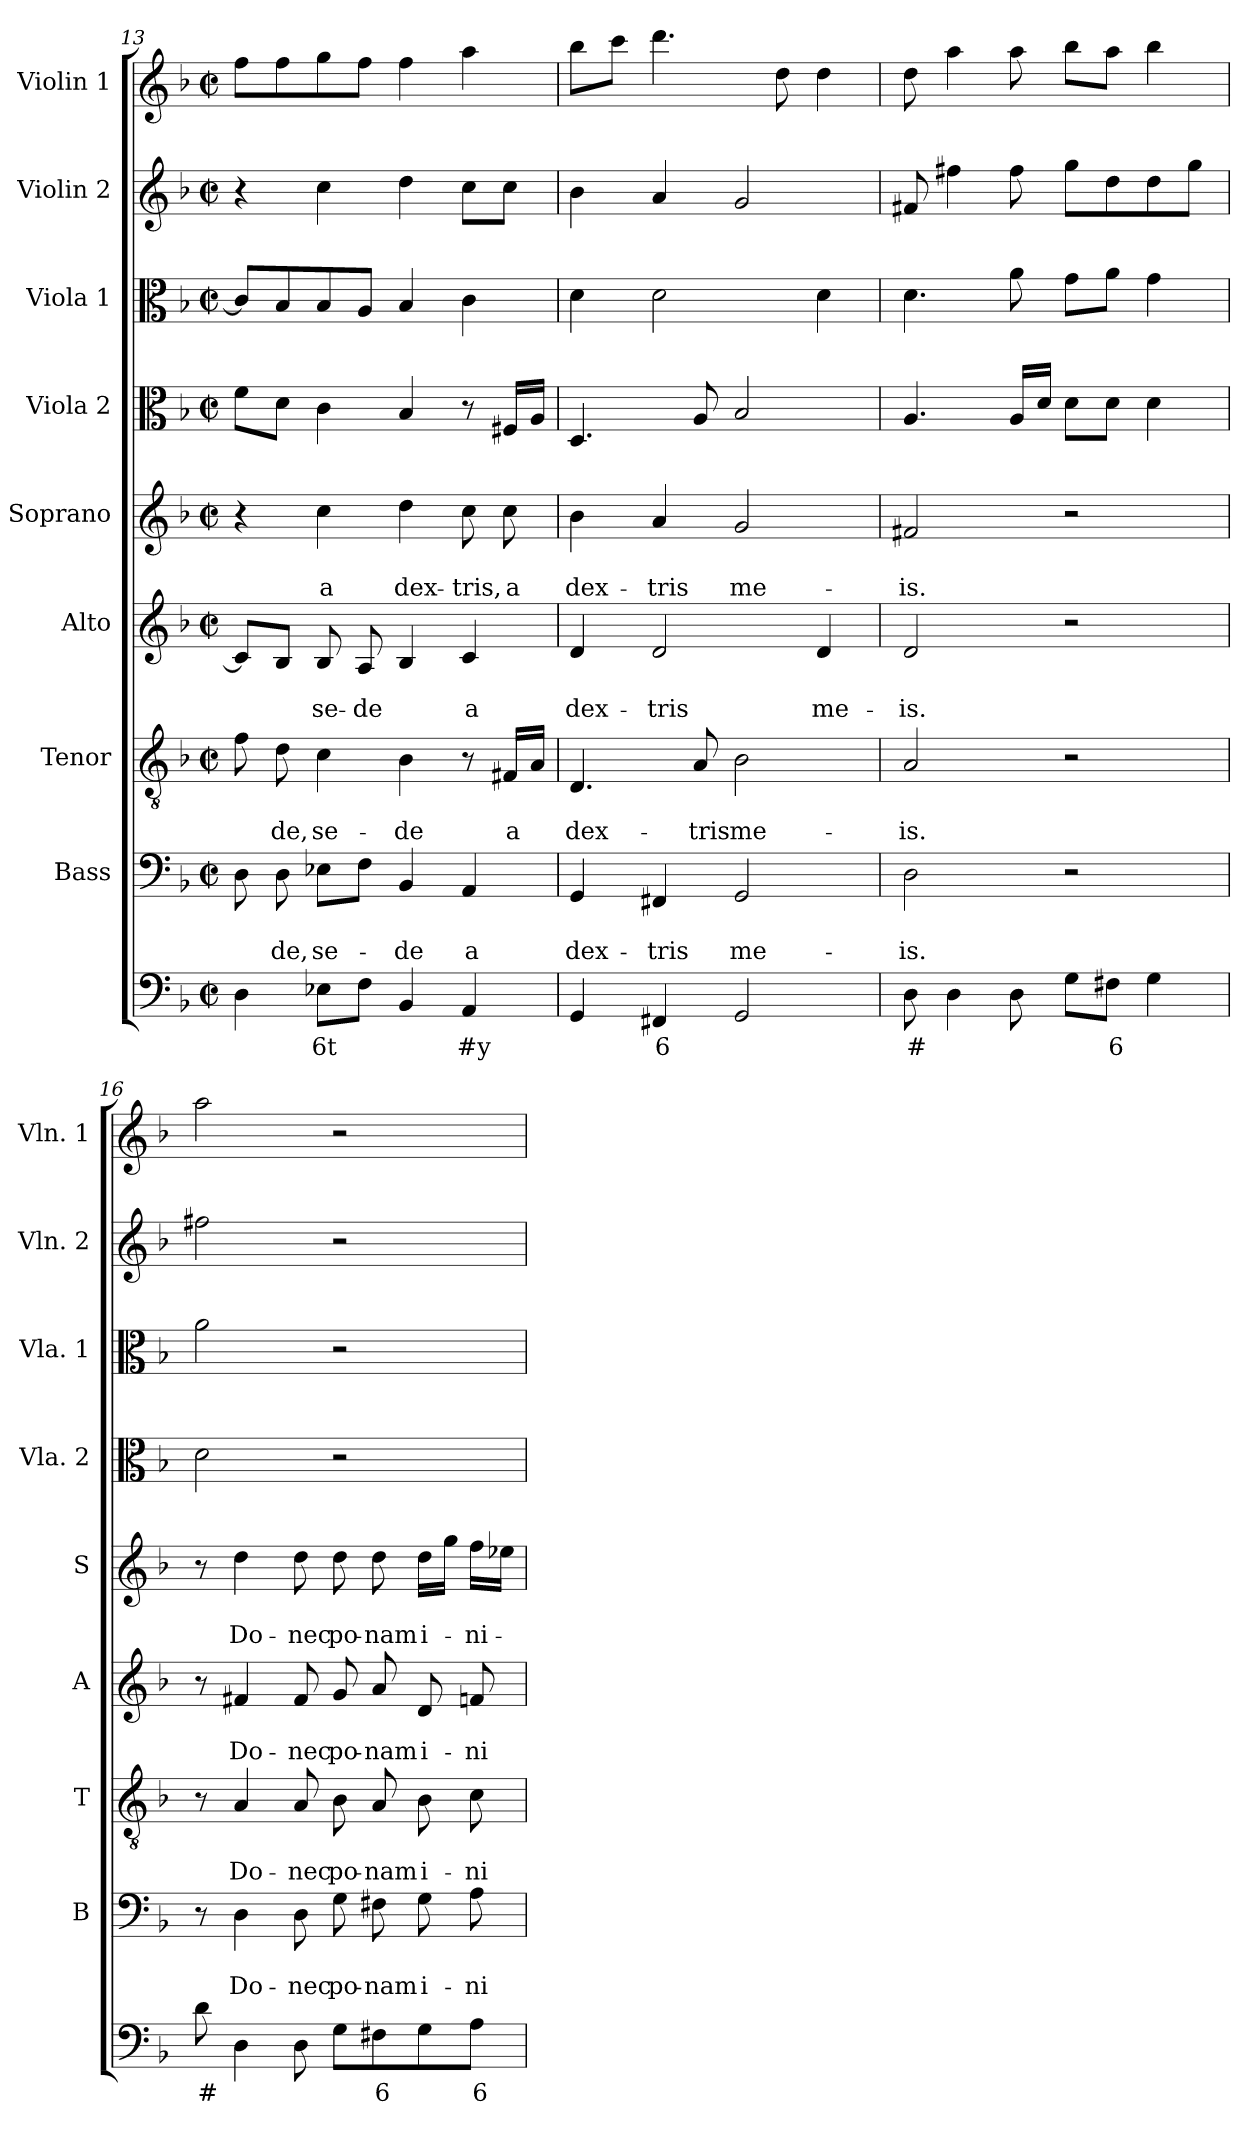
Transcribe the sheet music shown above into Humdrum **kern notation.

**kern	**text	**kern	**text	**text	**kern	**text	**text	**kern	**text	**text	**kern	**text	**text	**kern	**kern	**kern	**kern
*part9	*part9	*part8	*part8	*part8	*part7	*part7	*part7	*part6	*part6	*part6	*part5	*part5	*part5	*part4	*part3	*part2	*part1
*staff9	*staff9	*staff8	*staff8	*staff8	*staff7	*staff7	*staff7	*staff6	*staff6	*staff6	*staff5	*staff5	*staff5	*staff4	*staff3	*staff2	*staff1
*	*	*I"Bass	*	*	*I"Tenor	*	*	*I"Alto	*	*	*I"Soprano	*	*	*I"Viola 2	*I"Viola 1	*I"Violin 2	*I"Violin 1
*	*	*I'B	*	*	*I'T	*	*	*I'A	*	*	*I'S	*	*	*I'Vla. 2	*I'Vla. 1	*I'Vln. 2	*I'Vln. 1
!!LO:PB:g=z
*clefF4	*	*clefF4	*	*	*clefGv2	*	*	*clefG2	*	*	*clefG2	*	*	*clefC3	*clefC3	*clefG2	*clefG2
*k[b-]	*	*k[b-]	*	*	*k[b-]	*	*	*k[b-]	*	*	*k[b-]	*	*	*k[b-]	*k[b-]	*k[b-]	*k[b-]
*F:	*	*F:	*	*	*F:	*	*	*F:	*	*	*F:	*	*	*F:	*F:	*F:	*F:
*M2/2	*	*M2/2	*	*	*M2/2	*	*	*M2/2	*	*	*M2/2	*	*	*M2/2	*M2/2	*M2/2	*M2/2
*met(c|)	*	*met(c|)	*	*	*met(c|)	*	*	*met(c|)	*	*	*met(c|)	*	*	*met(c|)	*met(c|)	*met(c|)	*met(c|)
=13	=13	=13	=13	=13	=13	=13	=13	=13	=13	=13	=13	=13	=13	=13	=13	=13	=13
*^	*	*	*	*	*	*	*	*	*	*	*	*	*	*	*	*	*
4D\	8ryy	.	8D\	.	.	8f\	.	.	8c/L]	.	.	4r	.	.	8f\L	8c/L]	4r	8ff\L
!	!	!	!	!	!LO:LY:b	!	!	!LO:LY:b	!	!	!	!	!	!	!	!	!	!
.	8ryy	.	8D\	.	-de,	8d\	.	-de,	8B-/J	.	.	.	.	.	8d\J	8B-/	.	8ff\
!	!	!LO:LY:b	!	!	!LO:LY:b	!	!	!LO:LY:b	!	!	!LO:LY:b	!	!	!LO:LY:b	!	!	!	!
8E-X\L	4ryy	6t	8E-X\L	.	se-	4c\	.	se-	8B-/	.	se-	4cc\	.	a	4c\	8B-/	4cc\	8gg\
!	!	!	!	!	!	!	!	!	!	!	!LO:LY:b	!	!	!	!	!	!	!
8F\J	.	.	8F\J	.	.	.	.	.	8A/	.	-de	.	.	.	.	8A/J	.	8ff\J
!	!	!	!	!	!LO:LY:b	!	!	!LO:LY:b	!	!	!	!	!	!LO:LY:b	!	!	!	!
4BB-/	2ryy	.	4BB-/	.	-de	4B-\	.	-de	4B-/	.	.	4dd\	.	dex-	4B-/	4B-/	4dd\	4ff\
!	!	!LO:LY:b	!	!	!LO:LY:b	!	!	!	!	!	!LO:LY:b	!	!	!LO:LY:b	!	!	!	!
4AA/	.	#y	4AA/	.	a	8r	.	.	4c/	.	a	8cc\	.	-tris,	8r	4c\	8cc\L	4aa\
!	!	!	!	!	!	!	!	!LO:LY:b	!	!	!	!	!	!LO:LY:b	!	!	!	!
.	.	.	.	.	.	16F#X/LL	.	a	.	.	.	8cc\	.	a	16F#X/LL	.	8cc\J	.
.	.	.	.	.	.	16A/JJ	.	.	.	.	.	.	.	.	16A/JJ	.	.	.
*v	*v	*	*	*	*	*	*	*	*	*	*	*	*	*	*	*	*	*
=14	=14	=14	=14	=14	=14	=14	=14	=14	=14	=14	=14	=14	=14	=14	=14	=14	=14
!	!	!	!	!LO:LY:b	!	!	!LO:LY:b	!	!	!LO:LY:b	!	!	!LO:LY:b	!	!	!	!
4GG/	.	4GG/	.	dex-	4.D/	.	dex-	4d/	.	dex-	4b-\	.	dex-	4.D/	4d\	4b-\	8bb-\L
.	.	.	.	.	.	.	.	.	.	.	.	.	.	.	.	.	8ccc\J
!	!LO:LY:b	!	!	!LO:LY:b	!	!	!	!	!	!LO:LY:b	!	!	!LO:LY:b	!	!	!	!
4FF#X/	6	4FF#X/	.	-tris	.	.	.	2d/	.	-tris	4a/	.	-tris	.	2d\	4a/	4.ddd\
!	!	!	!	!	!	!	!LO:LY:b	!	!	!	!	!	!	!	!	!	!
.	.	.	.	.	8A/	.	-tris	.	.	.	.	.	.	8A/	.	.	.
!	!	!	!	!LO:LY:b	!	!	!LO:LY:b	!	!	!	!	!	!LO:LY:b	!	!	!	!
2GG/	.	2GG/	.	me-	2B-\	.	me-	.	.	.	2g/	.	me-	2B-/	.	2g/	.
.	.	.	.	.	.	.	.	.	.	.	.	.	.	.	.	.	8dd\
!	!	!	!	!	!	!	!	!	!	!LO:LY:b	!	!	!	!	!	!	!
.	.	.	.	.	.	.	.	4d/	.	me-	.	.	.	.	4d\	.	4dd\
=15	=15	=15	=15	=15	=15	=15	=15	=15	=15	=15	=15	=15	=15	=15	=15	=15	=15
!	!LO:LY:b	!	!	!LO:LY:b	!	!	!LO:LY:b	!	!	!LO:LY:b	!	!	!LO:LY:b	!	!	!	!
8D\	#	2D\	.	-is.	2A/	.	-is.	2d/	.	-is.	2f#X/	.	-is.	4.A/	4.d\	8f#X/	8dd\
4D\	.	.	.	.	.	.	.	.	.	.	.	.	.	.	.	4ff#X\	4aa\
8D\	.	.	.	.	.	.	.	.	.	.	.	.	.	16A/LL	8a\	8ff#\	8aa\
.	.	.	.	.	.	.	.	.	.	.	.	.	.	16d/JJ	.	.	.
8G\L	.	2r	.	.	2r	.	.	2r	.	.	2r	.	.	8d\L	8g\L	8gg\L	8bb-\L
!	!LO:LY:b	!	!	!	!	!	!	!	!	!	!	!	!	!	!	!	!
8F#X\J	6	.	.	.	.	.	.	.	.	.	.	.	.	8d\J	8a\J	8dd\	8aa\J
4G\	.	.	.	.	.	.	.	.	.	.	.	.	.	4d\	4g\	8dd\	4bb-\
.	.	.	.	.	.	.	.	.	.	.	.	.	.	.	.	8gg\J	.
=16	=16	=16	=16	=16	=16	=16	=16	=16	=16	=16	=16	=16	=16	=16	=16	=16	=16
!	!LO:LY:b	!	!	!	!	!	!	!	!	!	!	!	!	!	!	!	!
8d\	#	8r	.	.	8r	.	.	8r	.	.	8r	.	.	2d\	2a\	2ff#X\	2aa\
!	!	!	!	!LO:LY:b	!	!	!LO:LY:b	!	!	!LO:LY:b	!	!	!LO:LY:b	!	!	!	!
4D\	.	4D\	.	Do-	4A/	.	Do-	4f#X/	.	Do-	4dd\	.	Do-	.	.	.	.
!	!	!	!	!LO:LY:b	!	!	!LO:LY:b	!	!	!LO:LY:b	!	!	!LO:LY:b	!	!	!	!
8D\	.	8D\	.	-nec	8A/	.	-nec	8f#/	.	-nec	8dd\	.	-nec	.	.	.	.
!	!	!	!	!LO:LY:b	!	!	!LO:LY:b	!	!	!LO:LY:b	!	!	!LO:LY:b	!	!	!	!
8G\L	.	8G\	.	po-	8B-\	.	po-	8g/	.	po-	8dd\	.	po-	2r	2r	2r	2r
!	!LO:LY:b	!	!	!LO:LY:b	!	!	!LO:LY:b	!	!	!LO:LY:b	!	!	!LO:LY:b	!	!	!	!
8F#X\	6	8F#X\	.	-nam	8A/	.	-nam	8a/	.	-nam	8dd\	.	-nam	.	.	.	.
!	!	!	!	!LO:LY:b	!	!	!LO:LY:b	!	!	!LO:LY:b	!	!	!LO:LY:b	!	!	!	!
8G\	.	8G\	.	i-	8B-\	.	i-	8d/	.	i-	16dd\LL	.	i-	.	.	.	.
.	.	.	.	.	.	.	.	.	.	.	16gg\JJ	.	.	.	.	.	.
!	!LO:LY:b	!	!	!LO:LY:b	!	!	!LO:LY:b	!	!	!LO:LY:b	!	!	!LO:LY:b	!	!	!	!
8A\J	6	8A\	.	-ni-	8c\	.	-ni-	8fn/	.	-ni-	16ff\LL	.	-ni-	.	.	.	.
.	.	.	.	.	.	.	.	.	.	.	16ee-X\JJ	.	.	.	.	.	.
=	=	=	=	=	=	=	=	=	=	=	=	=	=	=	=	=	=
*-	*-	*-	*-	*-	*-	*-	*-	*-	*-	*-	*-	*-	*-	*-	*-	*-	*-
